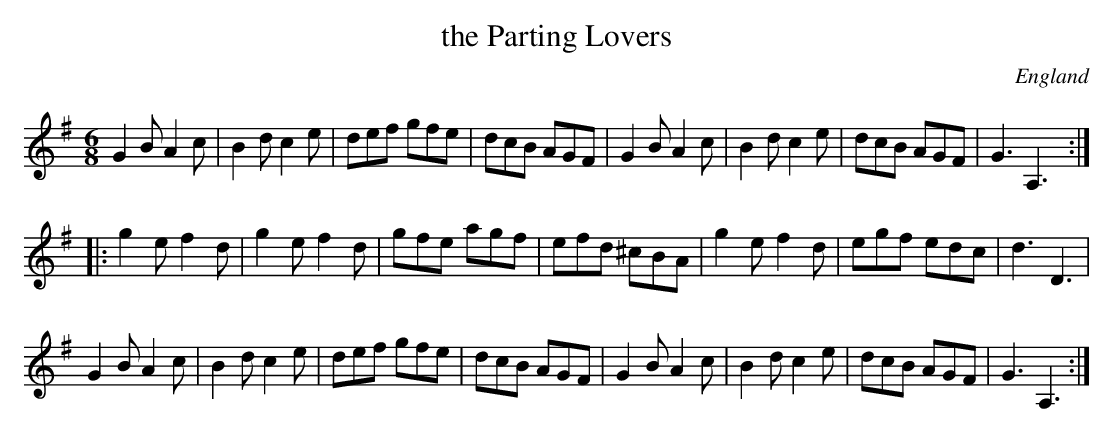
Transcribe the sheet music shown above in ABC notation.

X:1
T:the Parting Lovers
L:1/8
M:6/8
O:England
K:G
G2B A2c | B2d c2e | def gfe | dcB AGF | \
G2B A2c | B2d c2e | dcB AGF | G3 A,3 ::
g2e f2d | g2e f2d | gfe agf | efd ^cBA |\
g2e f2d |           egf edc | d3 D3 |
G2B A2c | B2d c2e | def gfe | dcB AGF |\
G2B A2c | B2d c2e | dcB AGF | G3 A,3 :|
